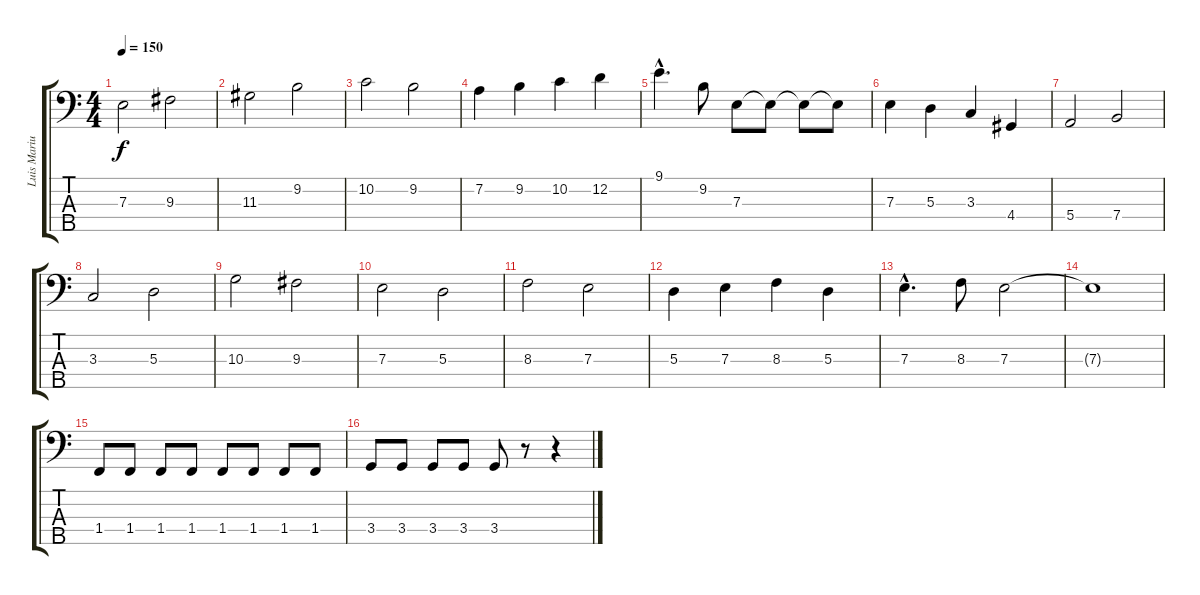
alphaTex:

\track ("Luis Mariutti" "Luis Mariu") {instrument electricbassfinger}
\staff {score tabs}
\tuning (G2 D2 A1 E1 B0) {hide}
\ts (4 4)
\tempo 150
\clef f4
\ks c
7.3.2{dy f} 9.3.2 |
11.3.2 9.2.2 |
10.2.2 9.2.2 |
7.2.4 9.2.4 10.2.4 12.2.4 |
9.1{hac}.4{d} 9.2.8 7.3.8 7.3{t}.8 7.3{t}.8 7.3{t}.8 |
7.3.4 5.3.4 3.3.4 4.4.4 |
5.4.2 7.4.2 |
3.3.2 5.3.2 |
10.3.2 9.3.2 |
7.3.2 5.3.2 |
8.3.2 7.3.2 |
5.3.4 7.3.4 8.3.4 5.3.4 |
7.3{hac}.4{d} 8.3.8 7.3.2 |
7.3{t}.1 |
1.4.8 1.4.8 1.4.8 1.4.8 1.4.8 1.4.8 1.4.8 1.4.8 |
3.4.8 3.4.8 3.4.8 3.4.8 3.4.8 r.8 r.4
